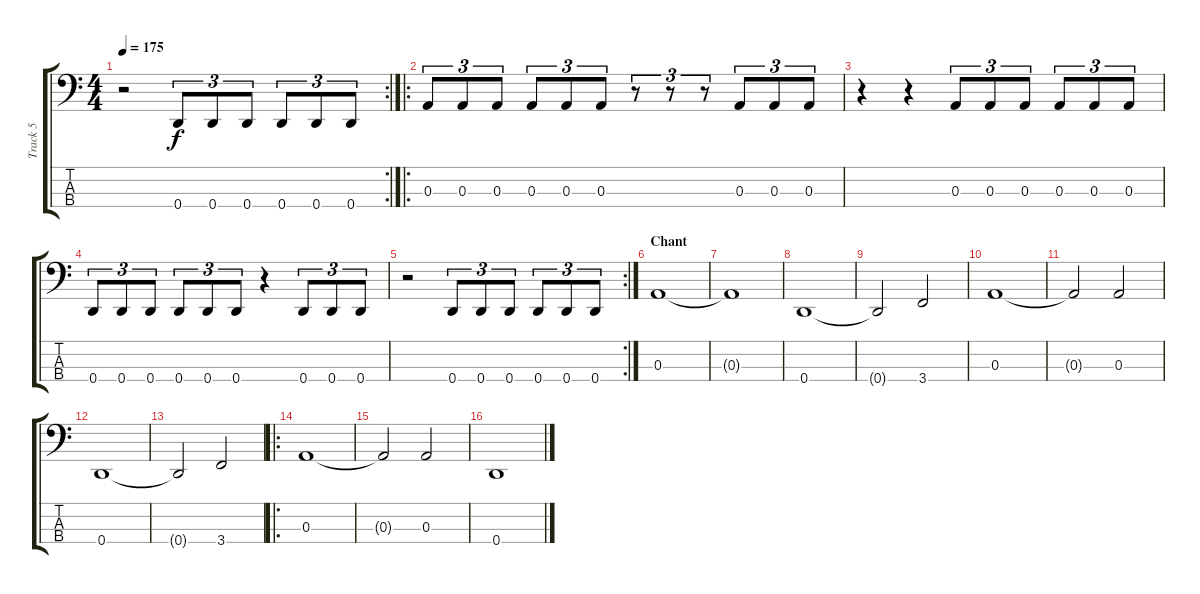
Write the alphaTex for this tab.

\track ("Track 5" "Track 5") {instrument electricbasspick}
\staff {score tabs}
\tuning (G2 D2 A1 D1) {hide}
\rc 2
\ts (4 4)
\tempo 175
\clef f4
\ks c
r.2{dy f} 0.4.8{tu (3 2)} 0.4.8{tu (3 2)} 0.4.8{tu (3 2)} 0.4.8{tu (3 2)} 0.4.8{tu (3 2)} 0.4.8{tu (3 2)} |
\ro
0.3.8{tu (3 2)} 0.3.8{tu (3 2)} 0.3.8{tu (3 2)} 0.3.8{tu (3 2)} 0.3.8{tu (3 2)} 0.3.8{tu (3 2)} r.8{tu (3 2)} r.8{tu (3 2)} r.8{tu (3 2)} 0.3.8{tu (3 2)} 0.3.8{tu (3 2)} 0.3.8{tu (3 2)} |
r.4 r.4 0.3.8{tu (3 2)} 0.3.8{tu (3 2)} 0.3.8{tu (3 2)} 0.3.8{tu (3 2)} 0.3.8{tu (3 2)} 0.3.8{tu (3 2)} |
0.4.8{tu (3 2)} 0.4.8{tu (3 2)} 0.4.8{tu (3 2)} 0.4.8{tu (3 2)} 0.4.8{tu (3 2)} 0.4.8{tu (3 2)} r.4 0.4.8{tu (3 2)} 0.4.8{tu (3 2)} 0.4.8{tu (3 2)} |
\rc 2
r.2 0.4.8{tu (3 2)} 0.4.8{tu (3 2)} 0.4.8{tu (3 2)} 0.4.8{tu (3 2)} 0.4.8{tu (3 2)} 0.4.8{tu (3 2)} |
\section ("" "Chant")
0.3.1 |
0.3{t}.1 |
0.4.1 |
0.4{t}.2 3.4.2 |
0.3.1 |
0.3{t}.2 0.3.2 |
0.4.1 |
0.4{t}.2 3.4.2 |
\ro
0.3.1 |
0.3{t}.2 0.3.2 |
0.4.1
